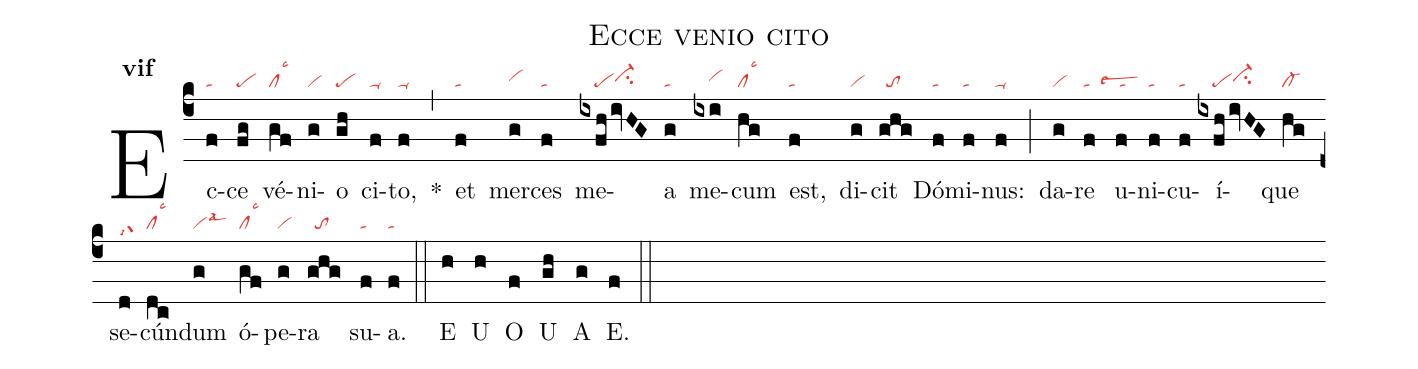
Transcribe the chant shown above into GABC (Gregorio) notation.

name:Ecce venio cito;
office-part:an;
mode:6f;
nabc-lines:1;
%%
initial-style: 1;
name: Ecce venio cito;
mode: 6;
office-part: Antiphona;
annotation: Ant.;
annotation: vi f;
nabc-lines: 1;
%%
(c4) Ec(f|ta)ce(fg|pe) vé(gf|cllsc3)ni(g|vi)o(gh|pe) ci(f|ta-)to,(f|ta-) <sp>*</sp>(,) et(f|ta) mer(g|vihh)ces(f|ta) me(ixfh/ivHG|////peci-hh)a(g|ta) me(ixi|////vihh)cum(hg|cllsc3) est,(f|ta) di(g|vi)cit(ghg|//to) Dó(f|ta)mi(f|ta)nus:(f|ta-) (;) da(g|vi)re(f|ta) u(f|````talsew2)ni(f|ta)cu(f|ta)í(ixfh/ivHG|////peci-hh)que(hg|cl-) se(d|grlsi7)cún(dc|cllsc3)dum(g|vilsal3) ó(gf|cllsc3)pe(g|vi)ra(ghg|//to) su(f|ta)a.(f|ta) (::) <eu> E(h) U(h) O(f) U(gh) A(g) E.(f) </eu> (::)
